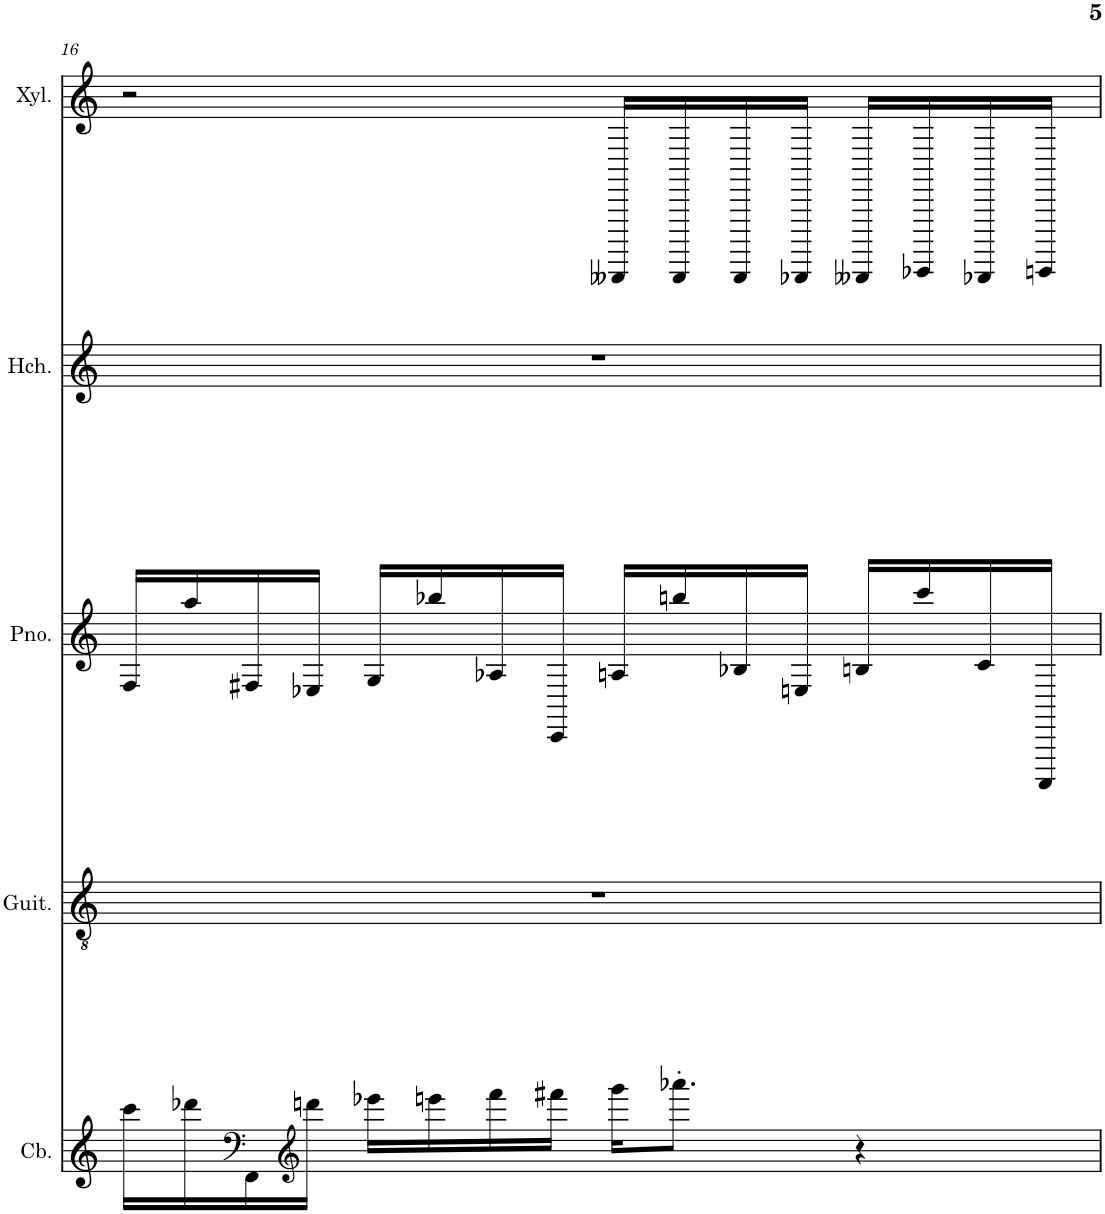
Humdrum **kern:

**kern	**kern	**kern	**kern	**kern
*part5	*part4	*part3	*part2	*part1
*staff5	*staff4	*staff3	*staff2	*staff1
*I"Contrabass	*I"Acoustic Guitar	*I"Grand Piano	*I"Harpsichord	*I"Xylophone
*I'Cb.	*I'Guit.	*I'Pno.	*I'Hch.	*I'Xyl.
!!LO:PB:g=z
*clefG2	*clefGv2	*clefG2	*clefG2	*clefG2
*Trd7c12	*	*	*	*Trd-7c-12
*k[]	*k[]	*k[]	*k[]	*k[]
*M4/4	*M4/4	*M4/4	*M4/4	*M4/4
=16	=16	=16	=16	=16
16ccc\LL	1r	16F/LL	1r	2r
16ddd-X\	.	16aa/	.	.
*clefF4	*	*	*	*
16FF\	.	16F#X/	.	.
*clefG2	*	*	*	*
16dddn\JJ	.	16E-X/JJ	.	.
16eee-X\LL	.	16G/LL	.	.
16eeen\	.	16bb-X/	.	.
16fff\	.	16A-X/	.	.
16fff#X\JJ	.	16CC/JJ	.	.
16ggg\KL	.	16An/LL	.	16BBBBB--X/LL
8.aaa-X'\J	.	16bbn/	.	16BBBBB--/
.	.	16B-X/	.	16BBBBB--/
.	.	16En/JJ	.	16BBBBB-X/JJ
4r	.	16Bn/LL	.	16BBBBB--X/LL
.	.	16ccc/	.	16CCCC-X/
.	.	16c/	.	16BBBBB-X/
.	.	16AAAA/JJ	.	16CCCCn/JJ
=	=	=	=	=
*-	*-	*-	*-	*-
